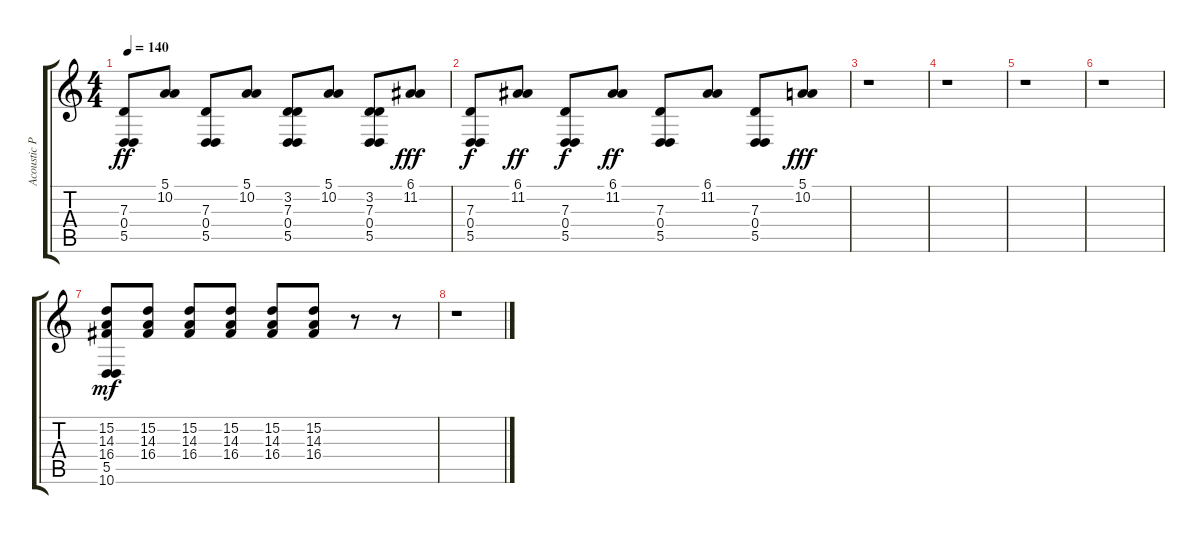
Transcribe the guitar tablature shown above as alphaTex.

\track ("Acoustic Piano" "Acoustic P") {instrument brightacousticpiano}
\staff {score tabs}
\tuning (E4 B3 G3 D3 A2 E2) {hide}
\ts (4 4)
\tempo 140
\clef g2
\ks c
(7.3 0.4 5.5).8{dy ff} (5.1 10.2).8 (7.3 0.4 5.5).8 (5.1 10.2).8 (3.2 7.3 0.4 5.5).8 (5.1 10.2).8 (3.2 7.3 0.4 5.5).8 (6.1 11.2).8{dy fff} |
(7.3 0.4 5.5).8{dy f} (6.1 11.2).8{dy ff} (7.3 0.4 5.5).8{dy f} (6.1 11.2).8{dy ff} (7.3 0.4 5.5).8 (6.1 11.2).8 (7.3 0.4 5.5).8 (5.1 10.2).8{dy fff} |
r.1 |
r.1 |
r.1 |
r.1 |
(15.2 14.3 16.4 5.5 10.6).8{dy mf} (15.2 14.3 16.4).8 (15.2 14.3 16.4).8 (15.2 14.3 16.4).8 (15.2 14.3 16.4).8 (15.2 14.3 16.4).8 r.8 r.8 |
r.1
